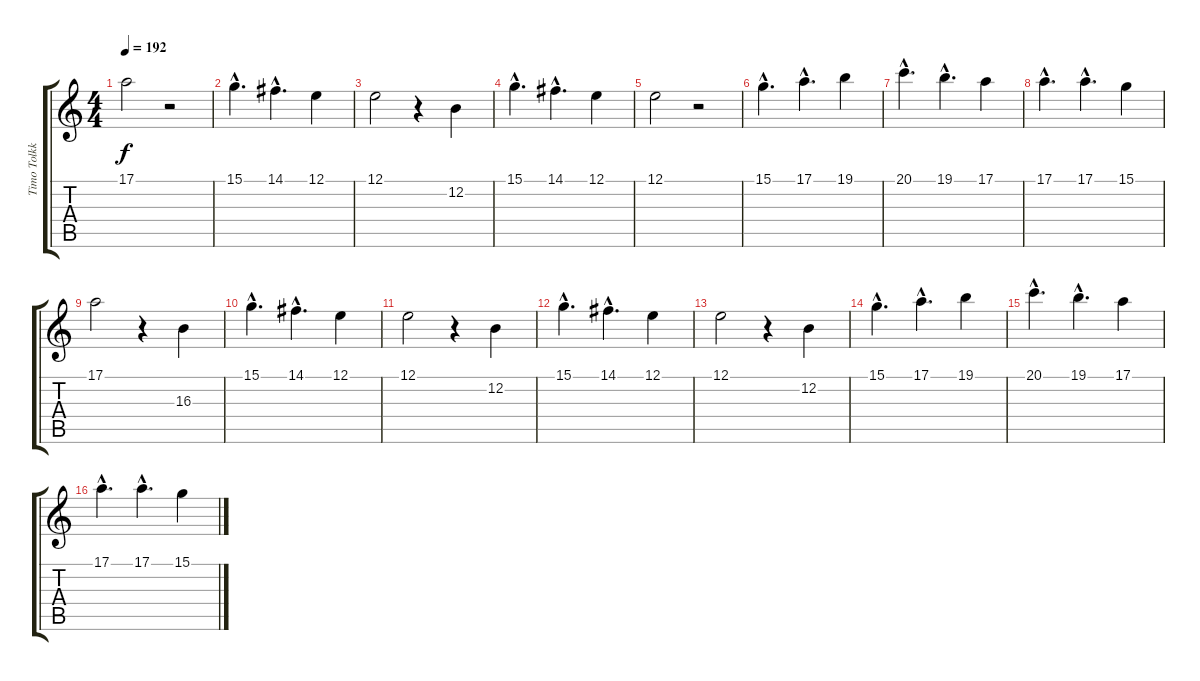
\track ("Timo Tolkki" "Timo Tolkk") {instrument lead3calliope}
\staff {score tabs}
\tuning (E4 B3 G3 D3 A2 E2) {hide}
\ts (4 4)
\tempo 192
\clef g2
\ks c
17.1.2{dy f} r.2 |
15.1{hac}.4{d} 14.1{hac}.4{d} 12.1.4 |
12.1.2 r.4 12.2.4 |
15.1{hac}.4{d} 14.1{hac}.4{d} 12.1.4 |
12.1.2 r.2 |
15.1{hac}.4{d} 17.1{hac}.4{d} 19.1.4 |
20.1{hac}.4{d} 19.1{hac}.4{d} 17.1.4 |
17.1{hac}.4{d} 17.1{hac}.4{d} 15.1.4 |
17.1.2 r.4 16.3.4 |
15.1{hac}.4{d} 14.1{hac}.4{d} 12.1.4 |
12.1.2 r.4 12.2.4 |
15.1{hac}.4{d} 14.1{hac}.4{d} 12.1.4 |
12.1.2 r.4 12.2.4 |
15.1{hac}.4{d} 17.1{hac}.4{d} 19.1.4 |
20.1{hac}.4{d} 19.1{hac}.4{d} 17.1.4 |
17.1{hac}.4{d} 17.1{hac}.4{d} 15.1.4
